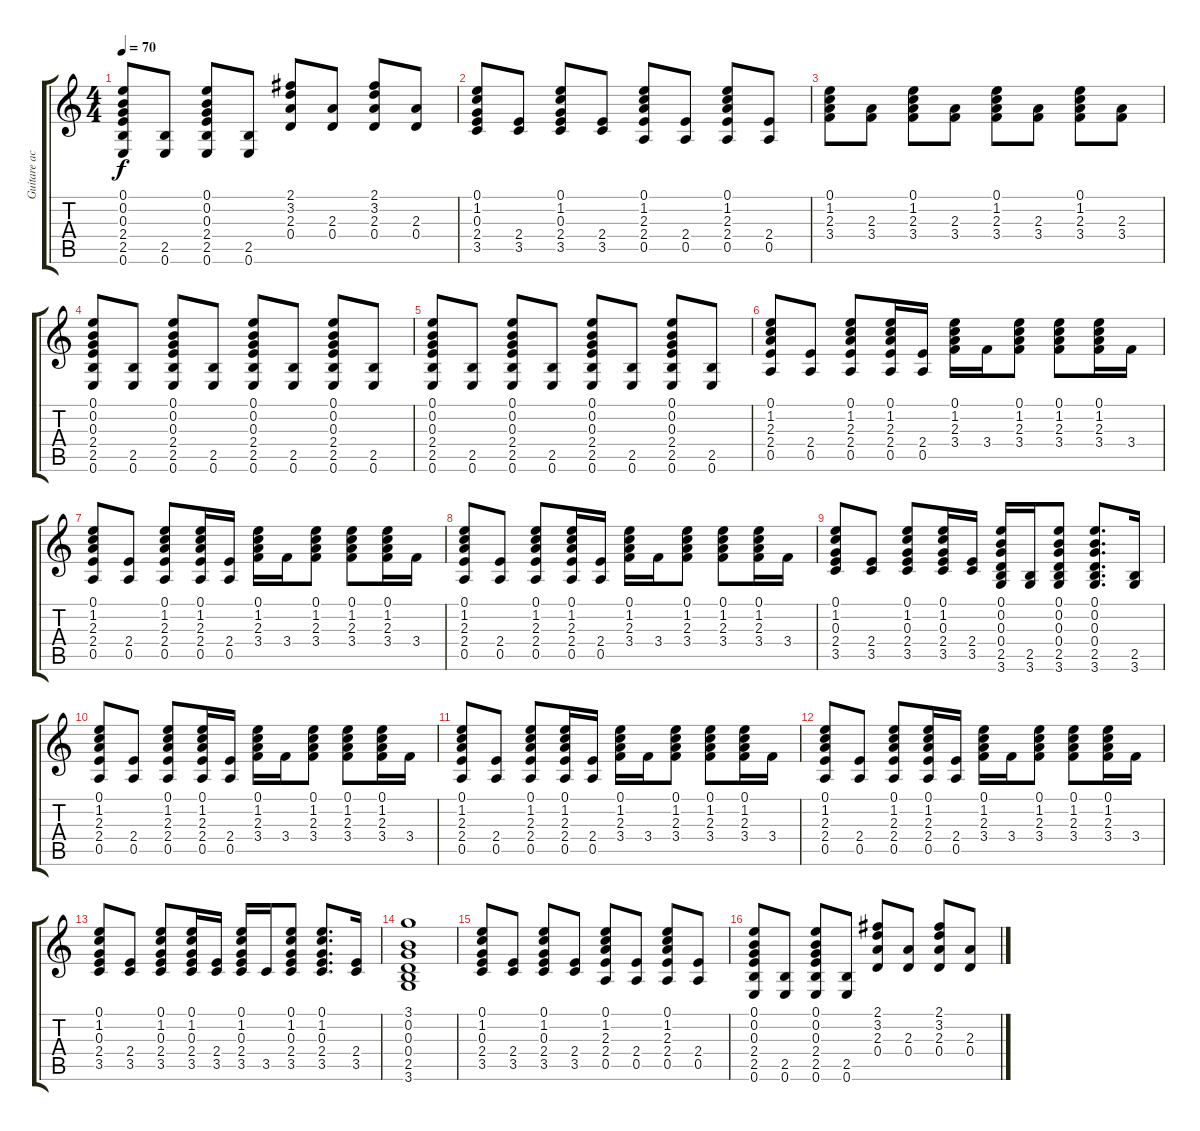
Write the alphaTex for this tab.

\track ("Guitare acoustique" "Guitare ac") {instrument acousticguitarsteel}
\staff {score tabs}
\tuning (E4 B3 G3 D3 A2 E2) {hide}
\ts (4 4)
\tempo 70
\clef g2
\ks c
(0.1 0.2 0.3 2.4 2.5 0.6).8{dy f} (2.5 0.6).8 (0.1 0.2 0.3 2.4 2.5 0.6).8 (2.5 0.6).8 (2.1 3.2 2.3 0.4).8 (2.3 0.4).8 (2.1 3.2 2.3 0.4).8 (2.3 0.4).8 |
(0.1 1.2 0.3 2.4 3.5).8 (2.4 3.5).8 (0.1 1.2 0.3 2.4 3.5).8 (2.4 3.5).8 (0.1 1.2 2.3 2.4 0.5).8 (2.4 0.5).8 (0.1 1.2 2.3 2.4 0.5).8 (2.4 0.5).8 |
(0.1 1.2 2.3 3.4).8 (2.3 3.4).8 (0.1 1.2 2.3 3.4).8 (2.3 3.4).8 (0.1 1.2 2.3 3.4).8 (2.3 3.4).8 (0.1 1.2 2.3 3.4).8 (2.3 3.4).8 |
(0.1 0.2 0.3 2.4 2.5 0.6).8 (2.5 0.6).8 (0.1 0.2 0.3 2.4 2.5 0.6).8 (2.5 0.6).8 (0.1 0.2 0.3 2.4 2.5 0.6).8 (2.5 0.6).8 (0.1 0.2 0.3 2.4 2.5 0.6).8 (2.5 0.6).8 |
(0.1 0.2 0.3 2.4 2.5 0.6).8 (2.5 0.6).8 (0.1 0.2 0.3 2.4 2.5 0.6).8 (2.5 0.6).8 (0.1 0.2 0.3 2.4 2.5 0.6).8 (2.5 0.6).8 (0.1 0.2 0.3 2.4 2.5 0.6).8 (2.5 0.6).8 |
(0.1 1.2 2.3 2.4 0.5).8 (2.4 0.5).8 (0.1 1.2 2.3 2.4 0.5).8 (0.1 1.2 2.3 2.4 0.5).16 (2.4 0.5).16 (0.1 1.2 2.3 3.4).16 3.4.16 (0.1 1.2 2.3 3.4).8 (0.1 1.2 2.3 3.4).8 (0.1 1.2 2.3 3.4).16 3.4.16 |
(0.1 1.2 2.3 2.4 0.5).8 (2.4 0.5).8 (0.1 1.2 2.3 2.4 0.5).8 (0.1 1.2 2.3 2.4 0.5).16 (2.4 0.5).16 (0.1 1.2 2.3 3.4).16 3.4.16 (0.1 1.2 2.3 3.4).8 (0.1 1.2 2.3 3.4).8 (0.1 1.2 2.3 3.4).16 3.4.16 |
(0.1 1.2 2.3 2.4 0.5).8 (2.4 0.5).8 (0.1 1.2 2.3 2.4 0.5).8 (0.1 1.2 2.3 2.4 0.5).16 (2.4 0.5).16 (0.1 1.2 2.3 3.4).16 3.4.16 (0.1 1.2 2.3 3.4).8 (0.1 1.2 2.3 3.4).8 (0.1 1.2 2.3 3.4).16 3.4.16 |
(0.1 1.2 0.3 2.4 3.5).8 (2.4 3.5).8 (0.1 1.2 0.3 2.4 3.5).8 (0.1 1.2 0.3 2.4 3.5).16 (2.4 3.5).16 (0.1 0.2 0.3 0.4 2.5 3.6).16 (2.5 3.6).16 (0.1 0.2 0.3 0.4 2.5 3.6).8 (0.1 0.2 0.3 0.4 2.5 3.6).8{d} (2.5 3.6).16 |
(0.1 1.2 2.3 2.4 0.5).8 (2.4 0.5).8 (0.1 1.2 2.3 2.4 0.5).8 (0.1 1.2 2.3 2.4 0.5).16 (2.4 0.5).16 (0.1 1.2 2.3 3.4).16 3.4.16 (0.1 1.2 2.3 3.4).8 (0.1 1.2 2.3 3.4).8 (0.1 1.2 2.3 3.4).16 3.4.16 |
(0.1 1.2 2.3 2.4 0.5).8 (2.4 0.5).8 (0.1 1.2 2.3 2.4 0.5).8 (0.1 1.2 2.3 2.4 0.5).16 (2.4 0.5).16 (0.1 1.2 2.3 3.4).16 3.4.16 (0.1 1.2 2.3 3.4).8 (0.1 1.2 2.3 3.4).8 (0.1 1.2 2.3 3.4).16 3.4.16 |
(0.1 1.2 2.3 2.4 0.5).8 (2.4 0.5).8 (0.1 1.2 2.3 2.4 0.5).8 (0.1 1.2 2.3 2.4 0.5).16 (2.4 0.5).16 (0.1 1.2 2.3 3.4).16 3.4.16 (0.1 1.2 2.3 3.4).8 (0.1 1.2 2.3 3.4).8 (0.1 1.2 2.3 3.4).16 3.4.16 |
(0.1 1.2 0.3 2.4 3.5).8 (2.4 3.5).8 (0.1 1.2 0.3 2.4 3.5).8 (0.1 1.2 0.3 2.4 3.5).16 (2.4 3.5).16 (0.1 1.2 0.3 2.4 3.5).16 3.5.16 (0.1 1.2 0.3 2.4 3.5).8 (0.1 1.2 0.3 2.4 3.5).8{d} (2.4 3.5).16 |
(3.1 0.2 0.3 0.4 2.5 3.6).1 |
(0.1 1.2 0.3 2.4 3.5).8 (2.4 3.5).8 (0.1 1.2 0.3 2.4 3.5).8 (2.4 3.5).8 (0.1 1.2 2.3 2.4 0.5).8 (2.4 0.5).8 (0.1 1.2 2.3 2.4 0.5).8 (2.4 0.5).8 |
(0.1 0.2 0.3 2.4 2.5 0.6).8 (2.5 0.6).8 (0.1 0.2 0.3 2.4 2.5 0.6).8 (2.5 0.6).8 (2.1 3.2 2.3 0.4).8 (2.3 0.4).8 (2.1 3.2 2.3 0.4).8 (2.3 0.4).8
